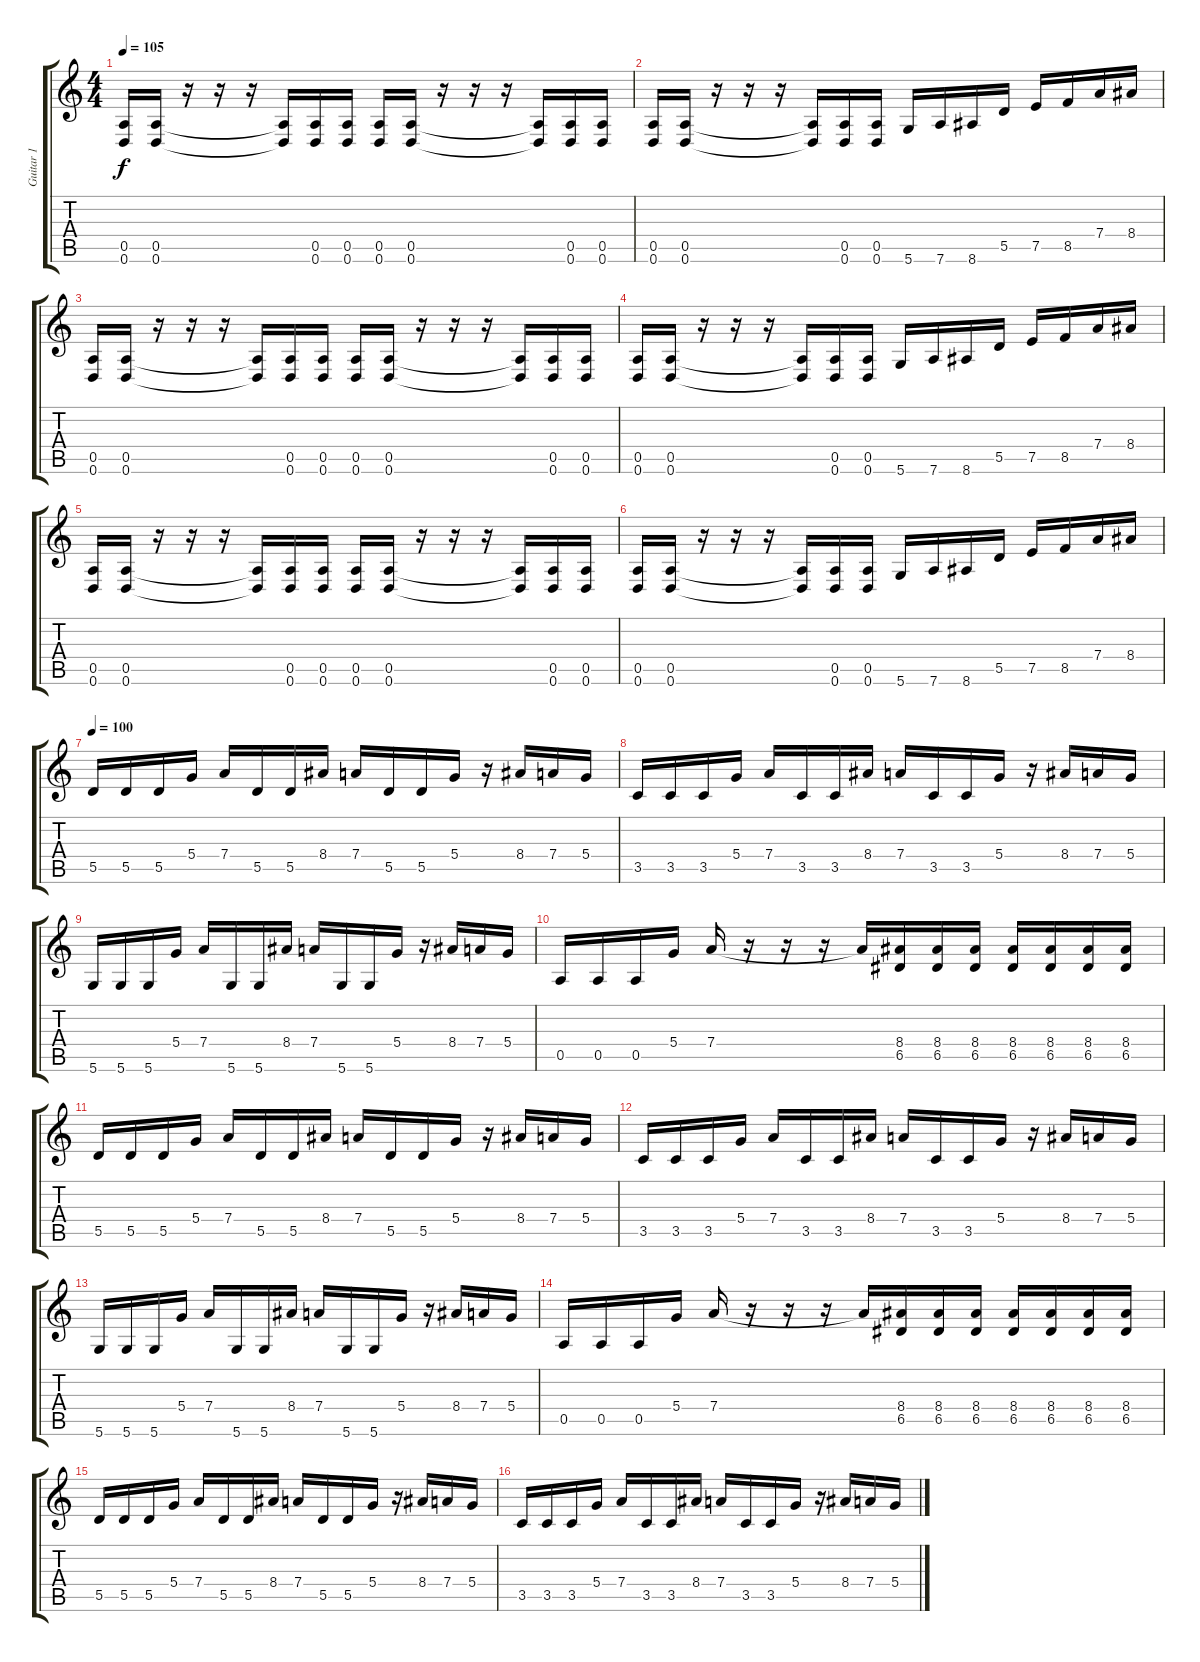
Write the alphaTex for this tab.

\track ("Guitar 1" "Guitar 1") {instrument distortionguitar}
\staff {score tabs}
\tuning (E4 B3 G3 D3 A2 D2) {hide}
\ts (4 4)
\tempo 105
\clef g2
\ks c
(0.5 0.6).16{dy f} (0.5 0.6).16 r.16 r.16 r.16 (0.5{t} 0.6{t}).16 (0.5 0.6).16 (0.5 0.6).16 (0.5 0.6).16 (0.5 0.6).16 r.16 r.16 r.16 (0.5{t} 0.6{t}).16 (0.5 0.6).16 (0.5 0.6).16 |
(0.5 0.6).16 (0.5 0.6).16 r.16 r.16 r.16 (0.5{t} 0.6{t}).16 (0.5 0.6).16 (0.5 0.6).16 5.6.16 7.6.16 8.6.16 5.5.16 7.5.16 8.5.16 7.4.16 8.4.16 |
(0.5 0.6).16 (0.5 0.6).16 r.16 r.16 r.16 (0.5{t} 0.6{t}).16 (0.5 0.6).16 (0.5 0.6).16 (0.5 0.6).16 (0.5 0.6).16 r.16 r.16 r.16 (0.5{t} 0.6{t}).16 (0.5 0.6).16 (0.5 0.6).16 |
(0.5 0.6).16 (0.5 0.6).16 r.16 r.16 r.16 (0.5{t} 0.6{t}).16 (0.5 0.6).16 (0.5 0.6).16 5.6.16 7.6.16 8.6.16 5.5.16 7.5.16 8.5.16 7.4.16 8.4.16 |
(0.5 0.6).16 (0.5 0.6).16 r.16 r.16 r.16 (0.5{t} 0.6{t}).16 (0.5 0.6).16 (0.5 0.6).16 (0.5 0.6).16 (0.5 0.6).16 r.16 r.16 r.16 (0.5{t} 0.6{t}).16 (0.5 0.6).16 (0.5 0.6).16 |
(0.5 0.6).16 (0.5 0.6).16 r.16 r.16 r.16 (0.5{t} 0.6{t}).16 (0.5 0.6).16 (0.5 0.6).16 5.6.16 7.6.16 8.6.16 5.5.16 7.5.16 8.5.16 7.4.16 8.4.16 |
\tempo 100
5.5.16 5.5.16 5.5.16 5.4.16 7.4.16 5.5.16 5.5.16 8.4.16 7.4.16 5.5.16 5.5.16 5.4.16 r.16 8.4.16 7.4.16 5.4.16 |
3.5.16 3.5.16 3.5.16 5.4.16 7.4.16 3.5.16 3.5.16 8.4.16 7.4.16 3.5.16 3.5.16 5.4.16 r.16 8.4.16 7.4.16 5.4.16 |
5.6.16 5.6.16 5.6.16 5.4.16 7.4.16 5.6.16 5.6.16 8.4.16 7.4.16 5.6.16 5.6.16 5.4.16 r.16 8.4.16 7.4.16 5.4.16 |
0.5.16 0.5.16 0.5.16 5.4.16 7.4.16 r.16 r.16 r.16 7.4{t}.16 (8.4 6.5).16 (8.4 6.5).16 (8.4 6.5).16 (8.4 6.5).16 (8.4 6.5).16 (8.4 6.5).16 (8.4 6.5).16 |
5.5.16 5.5.16 5.5.16 5.4.16 7.4.16 5.5.16 5.5.16 8.4.16 7.4.16 5.5.16 5.5.16 5.4.16 r.16 8.4.16 7.4.16 5.4.16 |
3.5.16 3.5.16 3.5.16 5.4.16 7.4.16 3.5.16 3.5.16 8.4.16 7.4.16 3.5.16 3.5.16 5.4.16 r.16 8.4.16 7.4.16 5.4.16 |
5.6.16 5.6.16 5.6.16 5.4.16 7.4.16 5.6.16 5.6.16 8.4.16 7.4.16 5.6.16 5.6.16 5.4.16 r.16 8.4.16 7.4.16 5.4.16 |
0.5.16 0.5.16 0.5.16 5.4.16 7.4.16 r.16 r.16 r.16 7.4{t}.16 (8.4 6.5).16 (8.4 6.5).16 (8.4 6.5).16 (8.4 6.5).16 (8.4 6.5).16 (8.4 6.5).16 (8.4 6.5).16 |
5.5.16 5.5.16 5.5.16 5.4.16 7.4.16 5.5.16 5.5.16 8.4.16 7.4.16 5.5.16 5.5.16 5.4.16 r.16 8.4.16 7.4.16 5.4.16 |
3.5.16 3.5.16 3.5.16 5.4.16 7.4.16 3.5.16 3.5.16 8.4.16 7.4.16 3.5.16 3.5.16 5.4.16 r.16 8.4.16 7.4.16 5.4.16
